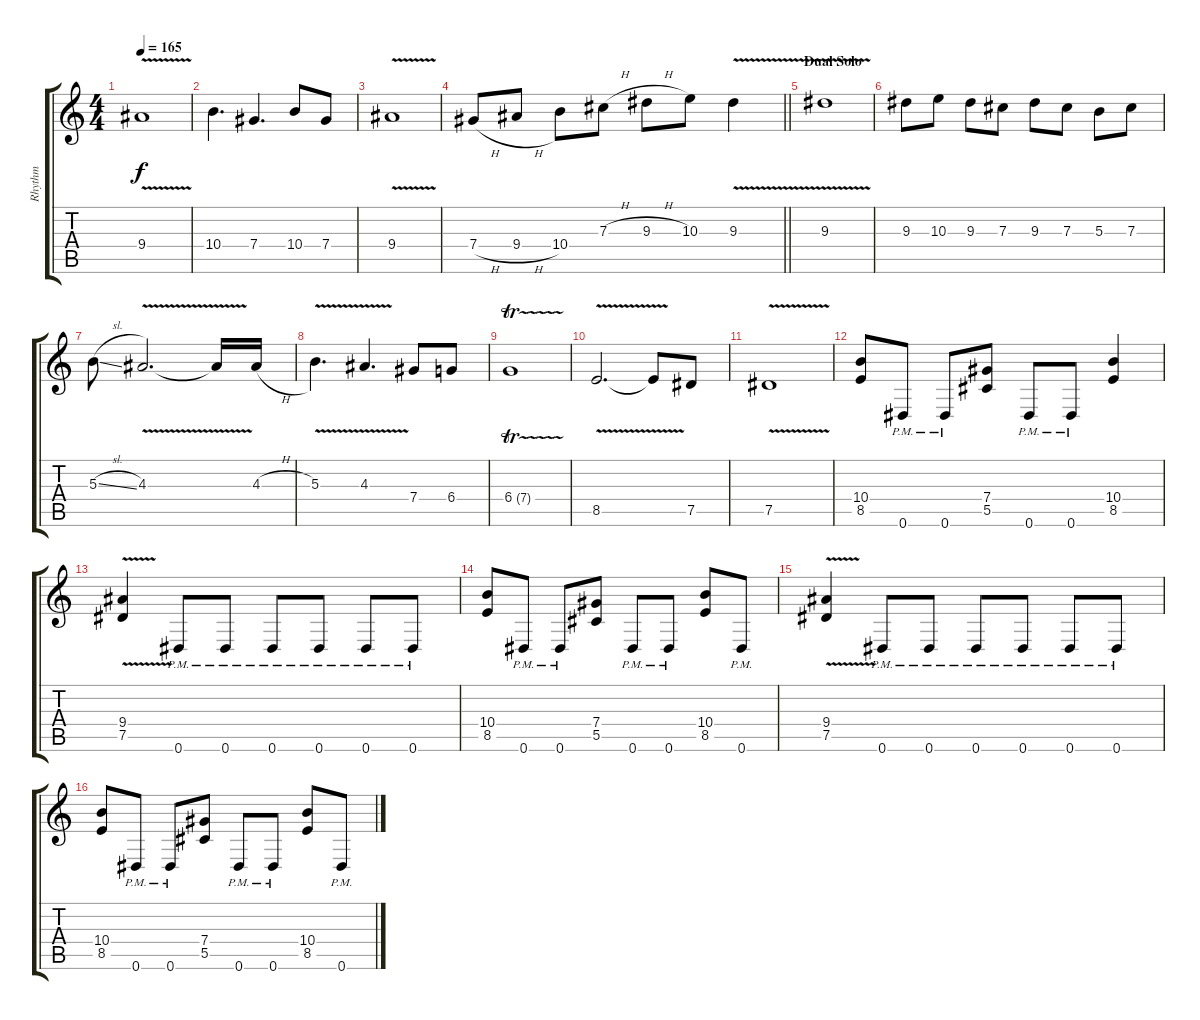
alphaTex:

\track ("Rhythm" "Rhythm") {instrument distortionguitar}
\staff {score tabs}
\tuning (Eb4 Bb3 Gb3 Db3 Ab2 Eb2) {hide}
\ts (4 4)
\tempo 165
\clef g2
\ks c
9.4{v}.1{dy f} |
10.4.4{d} 7.4.4{d} 10.4.8 7.4.8 |
9.4{v}.1 |
\barLineRight lightlight
7.4{h}.8 9.4{h}.8 10.4.8 7.3{h}.8 9.3{h}.8 10.3.8 9.3{v}.4 |
\section ("" "Dual Solo")
9.3{v}.1 |
9.3.8 10.3.8 9.3.8 7.3.8 9.3.8 7.3.8 5.3.8 7.3.8 |
5.3{sl}.8 4.3{v}.2{d} 4.3{t}.16 4.3{h}.16 |
5.3{v}.4{d} 4.3{v}.4{d} 7.4.8 6.4.8 |
6.4{tr (7 16)}.1 |
8.5{v}.2{d} 8.5{t}.8 7.5.8 |
7.5{v}.1 |
(10.4 8.5).8{volume 13} 0.6{pm}.8 0.6{pm}.8 (7.4 5.5).8 0.6{pm}.8 0.6{pm}.8 (10.4 8.5).4 |
(9.4{v} 7.5).4 0.6{pm}.8 0.6{pm}.8 0.6{pm}.8 0.6{pm}.8 0.6{pm}.8 0.6{pm}.8 |
(10.4 8.5).8 0.6{pm}.8 0.6{pm}.8 (7.4 5.5).8 0.6{pm}.8 0.6{pm}.8 (10.4 8.5).8 0.6{pm}.8 |
(9.4{v} 7.5).4 0.6{pm}.8 0.6{pm}.8 0.6{pm}.8 0.6{pm}.8 0.6{pm}.8 0.6{pm}.8 |
(10.4 8.5).8 0.6{pm}.8 0.6{pm}.8 (7.4 5.5).8 0.6{pm}.8 0.6{pm}.8 (10.4 8.5).8 0.6{pm}.8
